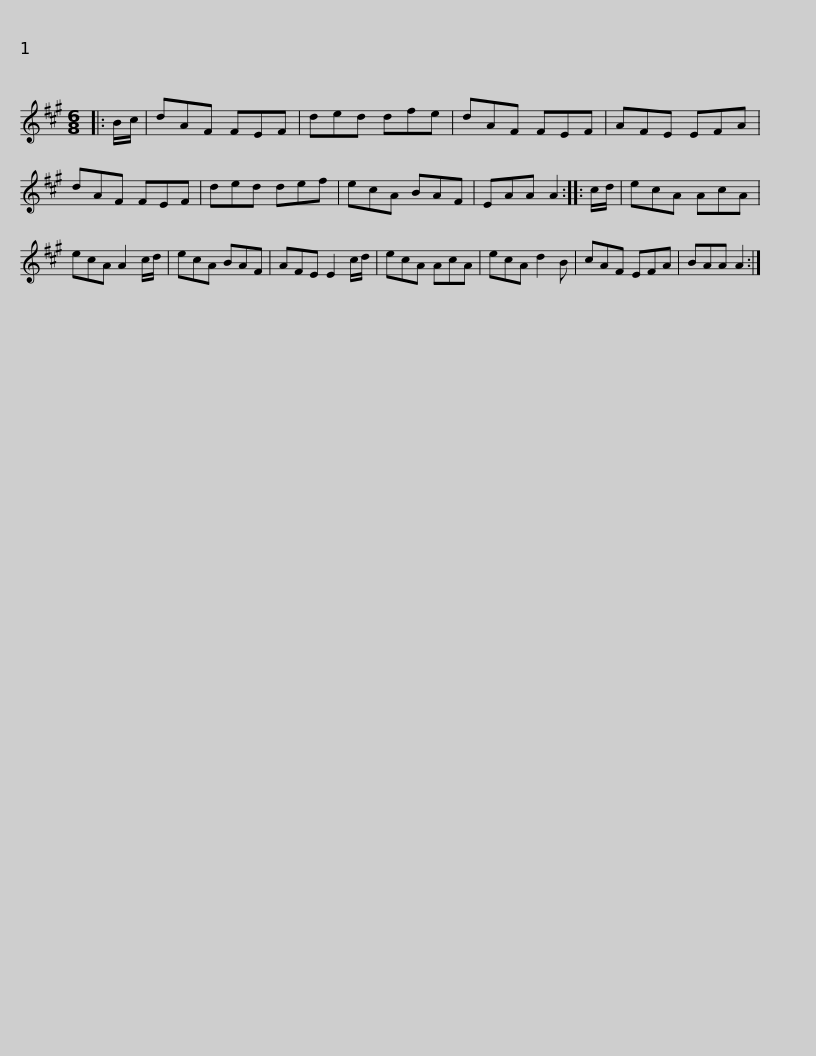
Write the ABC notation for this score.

X:1
L:1/8
M:6/8
I:linebreak $
K:A
V:1 treble
V:1
|: B/c/ | dAF FEF | ded dfe | dAF FEF | AFE EFA | %5
 dAF FEF | ded def |$ ecA BAF | EAA A2 :: c/d/ | %10
 ecA AcA | ecA A2 c/d/ | ecA BAF | AFE E2 c/d/ | ecA AcA |$ %15
 ecA d2 B | cAF EFA | BAA A2 :| %18
